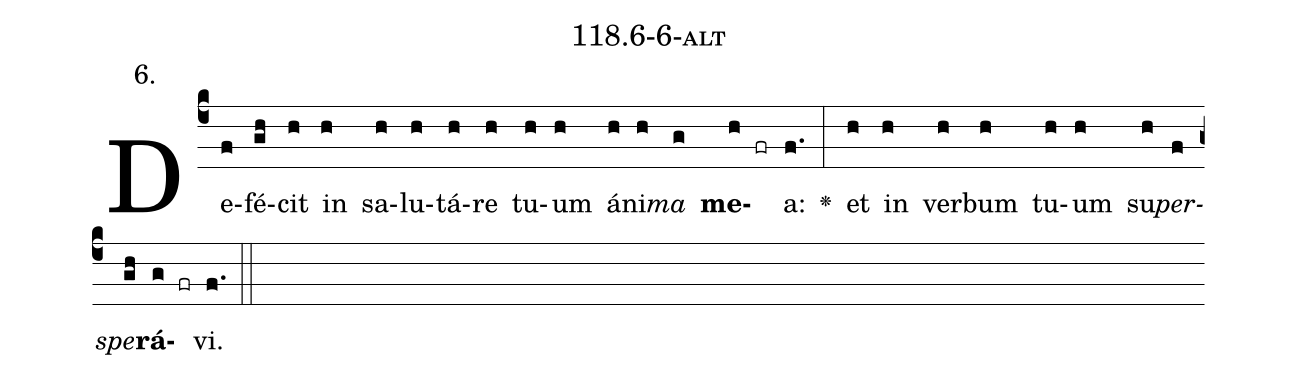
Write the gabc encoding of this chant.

name: 118.6-6-alt;
annotation: 6.;
%%
(c4)De(f)fé(gh)cit(h) in(h) sa(h)lu(h)tá(h)re(h) tu(h)um(h) á(h)ni(h)<i>ma</i>(g) <b>me</b>(h fr)a:(f.) <v>\greheightstar</v>(:) et(h) in(h) ver(h)bum(h) tu(h)um(h) su(h)<i>per</i>(f)<i>spe</i>(gh)<b>rá</b>(g fr)vi.(f.) (::)


%E(h) u(h) o(f) u(gh) a(g) e.(f.) (::)
